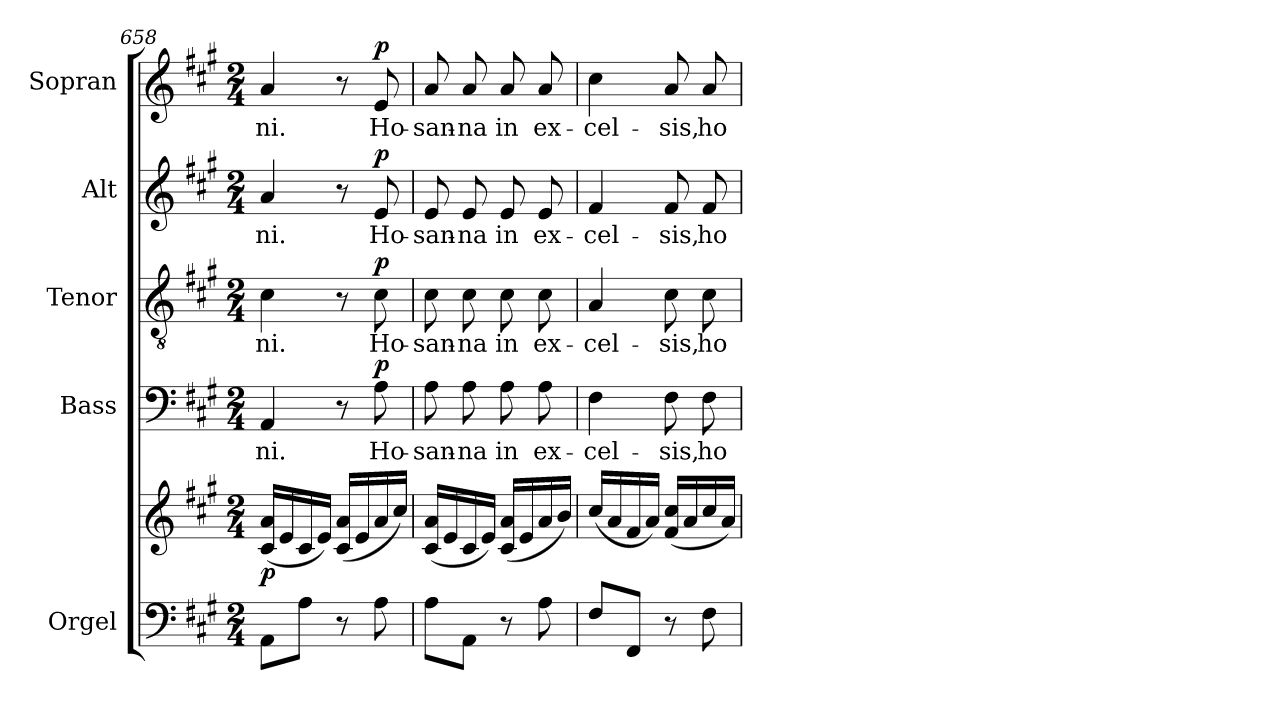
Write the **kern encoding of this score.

**kern	**kern	**dynam	**kern	**text	**dynam	**kern	**text	**dynam	**kern	**text	**dynam	**kern	**text	**dynam
*part5	*part5	*part5	*part4	*part4	*part4	*part3	*part3	*part3	*part2	*part2	*part2	*part1	*part1	*part1
*staff6	*staff5	*staff5/6	*staff4	*staff4	*staff4	*staff3	*staff3	*staff3	*staff2	*staff2	*staff2	*staff1	*staff1	*staff1
*I"Orgel	*	*	*I"Bass	*	*	*I"Tenor	*	*	*I"Alt	*	*	*I"Sopran	*	*
*I'Org.	*	*	*I'B.	*	*	*I'T.	*	*	*I'A.	*	*	*I'S.	*	*
*clefF4	*clefG2	*	*clefF4	*	*	*clefGv2	*	*	*clefG2	*	*	*clefG2	*	*
*k[f#c#g#]	*k[f#c#g#]	*	*k[f#c#g#]	*	*	*k[f#c#g#]	*	*	*k[f#c#g#]	*	*	*k[f#c#g#]	*	*
*A:	*A:	*	*A:	*	*	*A:	*	*	*A:	*	*	*A:	*	*
*M2/4	*M2/4	*	*M2/4	*	*	*M2/4	*	*	*M2/4	*	*	*M2/4	*	*
=658	=658	=658	=658	=658	=658	=658	=658	=658	=658	=658	=658	=658	=658	=658
!	!	!LO:DY:b	!	!LO:LY:b	!	!	!LO:LY:b	!	!	!LO:LY:b	!	!	!LO:LY:b	!
8AA\L	(<16c#/ 16a/LL	p	4AA/	-ni.	.	4c#\	-ni.	.	4a/	-ni.	.	4a/	-ni.	.
.	16e/	.	.	.	.	.	.	.	.	.	.	.	.	.
8A\J	16c#/	.	.	.	.	.	.	.	.	.	.	.	.	.
.	16e/JJ)	.	.	.	.	.	.	.	.	.	.	.	.	.
8r	(<16c#/ 16a/LL	.	8r	.	.	8r	.	.	8r	.	.	8r	.	.
.	16e/	.	.	.	.	.	.	.	.	.	.	.	.	.
!	!	!	!	!LO:LY:b	!LO:DY:a	!	!LO:LY:b	!LO:DY:a	!	!LO:LY:b	!LO:DY:a	!	!LO:LY:b	!LO:DY:a
8A\	16a/	.	8A\	Ho-	p	8c#\	Ho-	p	8e/	Ho-	p	8e/	Ho-	p
.	16cc#/JJ)	.	.	.	.	.	.	.	.	.	.	.	.	.
=659	=659	=659	=659	=659	=659	=659	=659	=659	=659	=659	=659	=659	=659	=659
!	!	!	!	!LO:LY:b	!	!	!LO:LY:b	!	!	!LO:LY:b	!	!	!LO:LY:b	!
8A\L	(<16c#/ 16a/LL	.	8A\	-san-	.	8c#\	-san-	.	8e/	-san-	.	8a/	-san-	.
.	16e/	.	.	.	.	.	.	.	.	.	.	.	.	.
!	!	!	!	!LO:LY:b	!	!	!LO:LY:b	!	!	!LO:LY:b	!	!	!LO:LY:b	!
8AA\J	16c#/	.	8A\	-na	.	8c#\	-na	.	8e/	-na	.	8a/	-na	.
.	16e/JJ)	.	.	.	.	.	.	.	.	.	.	.	.	.
!	!	!	!	!LO:LY:b	!	!	!LO:LY:b	!	!	!LO:LY:b	!	!	!LO:LY:b	!
8r	(<16c#/ 16a/LL	.	8A\	in	.	8c#\	in	.	8e/	in	.	8a/	in	.
.	16e/	.	.	.	.	.	.	.	.	.	.	.	.	.
!	!	!	!	!LO:LY:b	!	!	!LO:LY:b	!	!	!LO:LY:b	!	!	!LO:LY:b	!
8A\	16a/	.	8A\	ex-	.	8c#\	ex-	.	8e/	ex-	.	8a/	ex-	.
.	16b/JJ)	.	.	.	.	.	.	.	.	.	.	.	.	.
=660	=660	=660	=660	=660	=660	=660	=660	=660	=660	=660	=660	=660	=660	=660
!	!	!	!	!LO:LY:b	!	!	!LO:LY:b	!	!	!LO:LY:b	!	!	!LO:LY:b	!
8F#/L	(<16cc#/LL	.	4F#\	-cel-	.	4A/	-cel-	.	4f#/	-cel-	.	4cc#\	-cel-	.
.	16a/	.	.	.	.	.	.	.	.	.	.	.	.	.
8FF#/J	16f#/	.	.	.	.	.	.	.	.	.	.	.	.	.
.	16a/JJ)	.	.	.	.	.	.	.	.	.	.	.	.	.
!	!	!	!	!LO:LY:b	!	!	!LO:LY:b	!	!	!LO:LY:b	!	!	!LO:LY:b	!
8r	(<16f#/ 16cc#/LL	.	8F#\	-sis,	.	8c#\	-sis,	.	8f#/	-sis,	.	8a/	-sis,	.
.	16a/	.	.	.	.	.	.	.	.	.	.	.	.	.
!	!	!	!	!LO:LY:b	!	!	!LO:LY:b	!	!	!LO:LY:b	!	!	!LO:LY:b	!
8F#\	16cc#/	.	8F#\	ho-	.	8c#\	ho-	.	8f#/	ho-	.	8a/	ho-	.
.	16a/JJ)	.	.	.	.	.	.	.	.	.	.	.	.	.
=	=	=	=	=	=	=	=	=	=	=	=	=	=	=
*-	*-	*-	*-	*-	*-	*-	*-	*-	*-	*-	*-	*-	*-	*-
